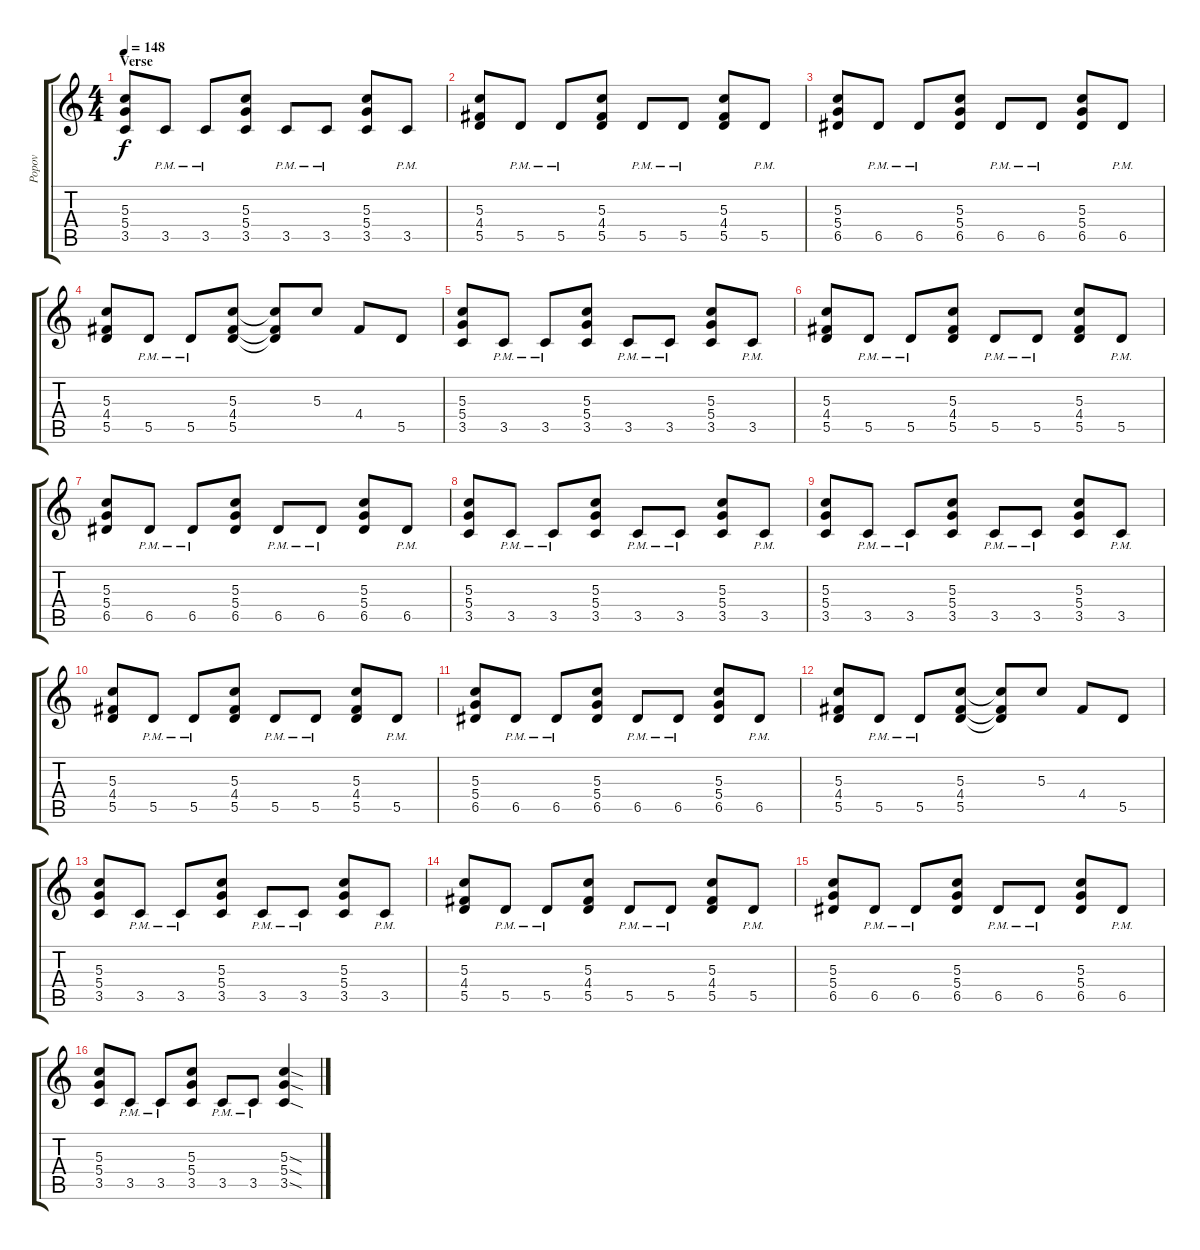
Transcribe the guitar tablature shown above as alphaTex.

\track ("Popov" "Popov") {instrument distortionguitar}
\staff {score tabs}
\tuning (E4 B3 G3 D3 A2 E2) {hide}
\ts (4 4)
\section ("" "Verse ")
\tempo 148
\clef g2
\ks c
(5.3 5.4 3.5).8{dy f} 3.5{pm}.8 3.5{pm}.8 (5.3 5.4 3.5).8 3.5{pm}.8 3.5{pm}.8 (5.3 5.4 3.5).8 3.5{pm}.8 |
(5.3 4.4 5.5).8 5.5{pm}.8 5.5{pm}.8 (5.3 4.4 5.5).8 5.5{pm}.8 5.5{pm}.8 (5.3 4.4 5.5).8 5.5{pm}.8 |
(5.3 5.4 6.5).8 6.5{pm}.8 6.5{pm}.8 (5.3 5.4 6.5).8 6.5{pm}.8 6.5{pm}.8 (5.3 5.4 6.5).8 6.5{pm}.8 |
(5.3 4.4 5.5).8 5.5{pm}.8 5.5{pm}.8 (5.3 4.4 5.5).8 (5.3{t} 4.4{t} 5.5{t}).8 5.3.8 4.4.8 5.5.8 |
(5.3 5.4 3.5).8 3.5{pm}.8 3.5{pm}.8 (5.3 5.4 3.5).8 3.5{pm}.8 3.5{pm}.8 (5.3 5.4 3.5).8 3.5{pm}.8 |
(5.3 4.4 5.5).8 5.5{pm}.8 5.5{pm}.8 (5.3 4.4 5.5).8 5.5{pm}.8 5.5{pm}.8 (5.3 4.4 5.5).8 5.5{pm}.8 |
(5.3 5.4 6.5).8 6.5{pm}.8 6.5{pm}.8 (5.3 5.4 6.5).8 6.5{pm}.8 6.5{pm}.8 (5.3 5.4 6.5).8 6.5{pm}.8 |
(5.3 5.4 3.5).8 3.5{pm}.8 3.5{pm}.8 (5.3 5.4 3.5).8 3.5{pm}.8 3.5{pm}.8 (5.3 5.4 3.5).8 3.5{pm}.8 |
(5.3 5.4 3.5).8 3.5{pm}.8 3.5{pm}.8 (5.3 5.4 3.5).8 3.5{pm}.8 3.5{pm}.8 (5.3 5.4 3.5).8 3.5{pm}.8 |
(5.3 4.4 5.5).8 5.5{pm}.8 5.5{pm}.8 (5.3 4.4 5.5).8 5.5{pm}.8 5.5{pm}.8 (5.3 4.4 5.5).8 5.5{pm}.8 |
(5.3 5.4 6.5).8 6.5{pm}.8 6.5{pm}.8 (5.3 5.4 6.5).8 6.5{pm}.8 6.5{pm}.8 (5.3 5.4 6.5).8 6.5{pm}.8 |
(5.3 4.4 5.5).8 5.5{pm}.8 5.5{pm}.8 (5.3 4.4 5.5).8 (5.3{t} 4.4{t} 5.5{t}).8 5.3.8 4.4.8 5.5.8 |
(5.3 5.4 3.5).8 3.5{pm}.8 3.5{pm}.8 (5.3 5.4 3.5).8 3.5{pm}.8 3.5{pm}.8 (5.3 5.4 3.5).8 3.5{pm}.8 |
(5.3 4.4 5.5).8 5.5{pm}.8 5.5{pm}.8 (5.3 4.4 5.5).8 5.5{pm}.8 5.5{pm}.8 (5.3 4.4 5.5).8 5.5{pm}.8 |
(5.3 5.4 6.5).8 6.5{pm}.8 6.5{pm}.8 (5.3 5.4 6.5).8 6.5{pm}.8 6.5{pm}.8 (5.3 5.4 6.5).8 6.5{pm}.8 |
(5.3 5.4 3.5).8 3.5{pm}.8 3.5{pm}.8 (5.3 5.4 3.5).8 3.5{pm}.8 3.5{pm}.8 (5.3{sod} 5.4{sod} 3.5{sod}).4
